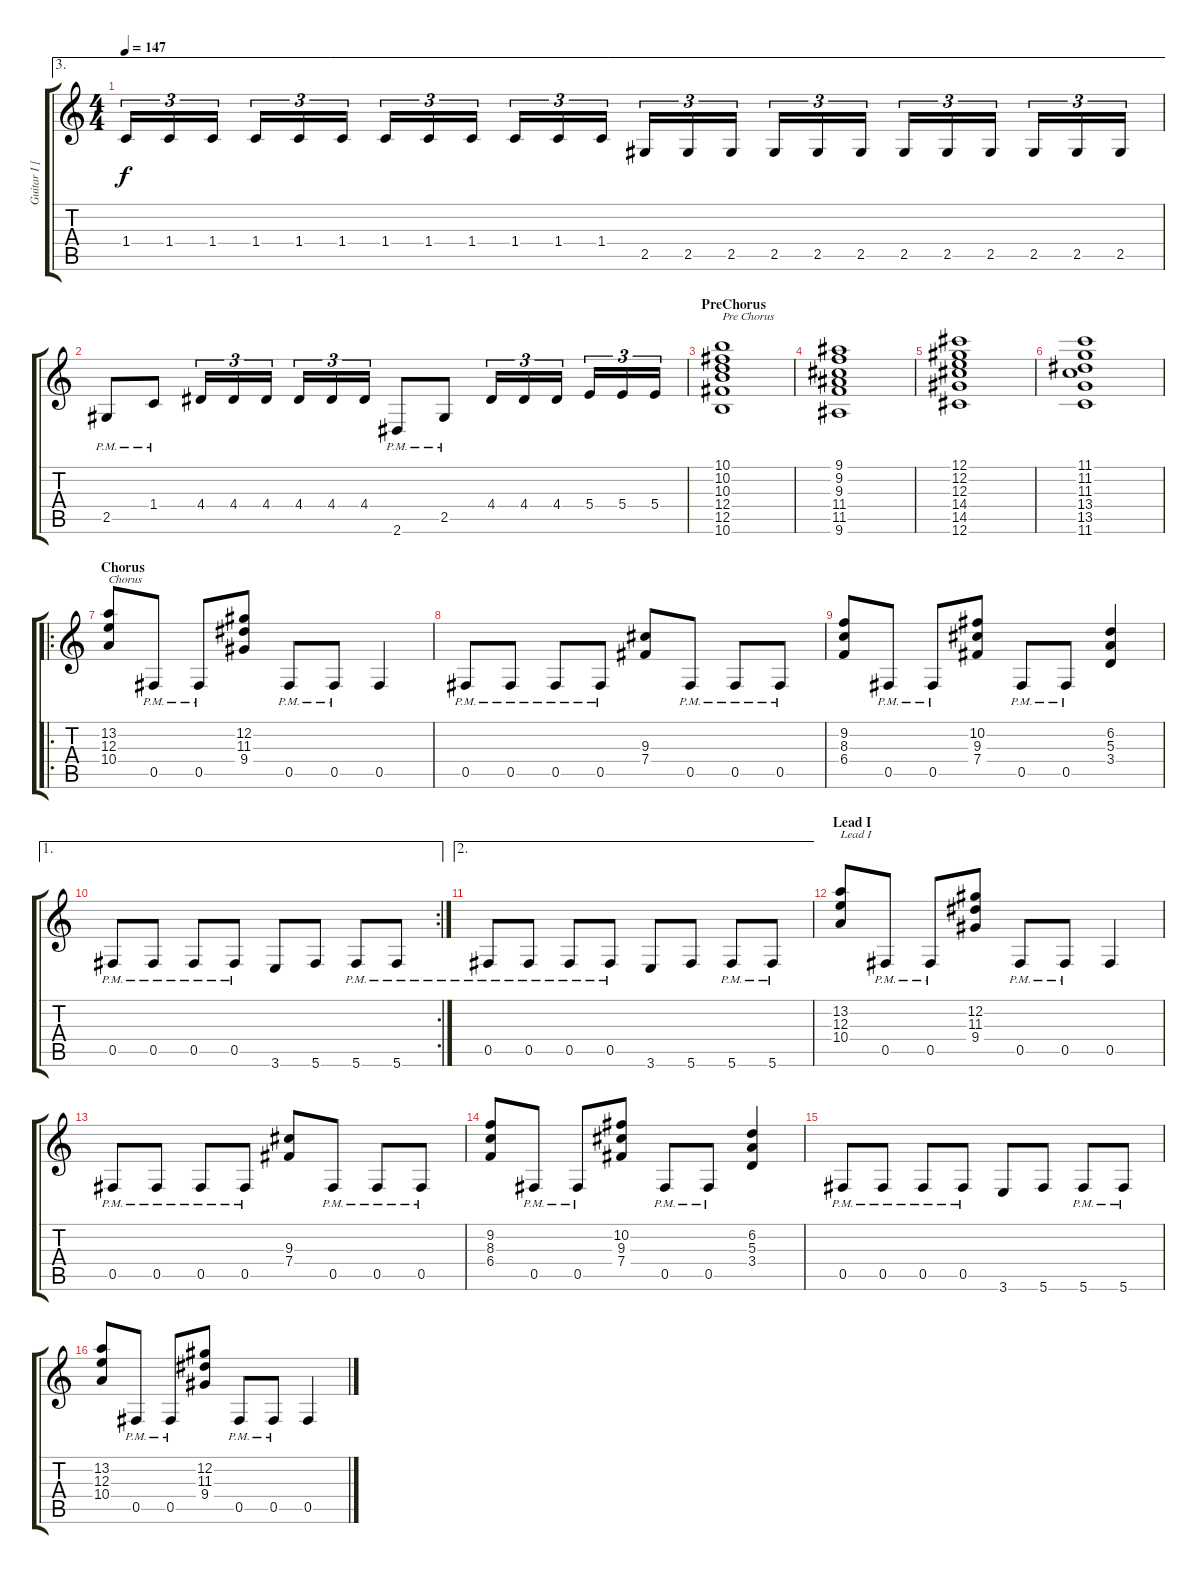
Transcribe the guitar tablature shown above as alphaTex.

\track ("Guitar I [Ivar Bjornsson]" "Guitar I [") {instrument distortionguitar}
\staff {score tabs}
\tuning (Db4 Ab3 E3 B2 Gb2 Db2) {hide}
\ae 3
\ts (4 4)
\tempo 147
\clef g2
\ks c
1.4.16{tu (3 2) dy f} 1.4.16{tu (3 2)} 1.4.16{tu (3 2)} 1.4.16{tu (3 2)} 1.4.16{tu (3 2)} 1.4.16{tu (3 2)} 1.4.16{tu (3 2)} 1.4.16{tu (3 2)} 1.4.16{tu (3 2)} 1.4.16{tu (3 2)} 1.4.16{tu (3 2)} 1.4.16{tu (3 2)} 2.5.16{tu (3 2)} 2.5.16{tu (3 2)} 2.5.16{tu (3 2)} 2.5.16{tu (3 2)} 2.5.16{tu (3 2)} 2.5.16{tu (3 2)} 2.5.16{tu (3 2)} 2.5.16{tu (3 2)} 2.5.16{tu (3 2)} 2.5.16{tu (3 2)} 2.5.16{tu (3 2)} 2.5.16{tu (3 2)} |
2.5{pm}.8 1.4{pm}.8 4.4.16{tu (3 2)} 4.4.16{tu (3 2)} 4.4.16{tu (3 2)} 4.4.16{tu (3 2)} 4.4.16{tu (3 2)} 4.4.16{tu (3 2)} 2.6{pm}.8 2.5{pm}.8 4.4.16{tu (3 2)} 4.4.16{tu (3 2)} 4.4.16{tu (3 2)} 5.4.16{tu (3 2)} 5.4.16{tu (3 2)} 5.4.16{tu (3 2)} |
\section ("" "PreChorus")
(10.1 10.2 10.3 12.4 12.5 10.6).1{txt "Pre Chorus"} |
(9.1 9.2 9.3 11.4 11.5 9.6).1 |
(12.1 12.2 12.3 14.4 14.5 12.6).1 |
(11.1 11.2 11.3 13.4 13.5 11.6).1 |
\ro
\section ("" "Chorus")
(13.2 12.3 10.4).8{txt "Chorus"} 0.5{pm}.8 0.5{pm}.8 (12.2 11.3 9.4).8 0.5{pm}.8 0.5{pm}.8 0.5.4 |
0.5{pm}.8 0.5{pm}.8 0.5{pm}.8 0.5{pm}.8 (9.3 7.4).8 0.5{pm}.8 0.5{pm}.8 0.5{pm}.8 |
(9.2 8.3 6.4).8 0.5{pm}.8 0.5{pm}.8 (10.2 9.3 7.4).8 0.5{pm}.8 0.5{pm}.8 (6.2 5.3 3.4).4 |
\ae 1
\rc 2
0.5{pm}.8 0.5{pm}.8 0.5{pm}.8 0.5{pm}.8 3.6.8 5.6.8 5.6{pm}.8 5.6{pm}.8 |
\ae 2
0.5{pm}.8 0.5{pm}.8 0.5{pm}.8 0.5{pm}.8 3.6.8 5.6.8 5.6{pm}.8 5.6{pm}.8 |
\section ("" "Lead I")
(13.2 12.3 10.4).8{txt "Lead I"} 0.5{pm}.8 0.5{pm}.8 (12.2 11.3 9.4).8 0.5{pm}.8 0.5{pm}.8 0.5.4 |
0.5{pm}.8 0.5{pm}.8 0.5{pm}.8 0.5{pm}.8 (9.3 7.4).8 0.5{pm}.8 0.5{pm}.8 0.5{pm}.8 |
(9.2 8.3 6.4).8 0.5{pm}.8 0.5{pm}.8 (10.2 9.3 7.4).8 0.5{pm}.8 0.5{pm}.8 (6.2 5.3 3.4).4 |
0.5{pm}.8 0.5{pm}.8 0.5{pm}.8 0.5{pm}.8 3.6.8 5.6.8 5.6{pm}.8 5.6{pm}.8 |
(13.2 12.3 10.4).8 0.5{pm}.8 0.5{pm}.8 (12.2 11.3 9.4).8 0.5{pm}.8 0.5{pm}.8 0.5.4
